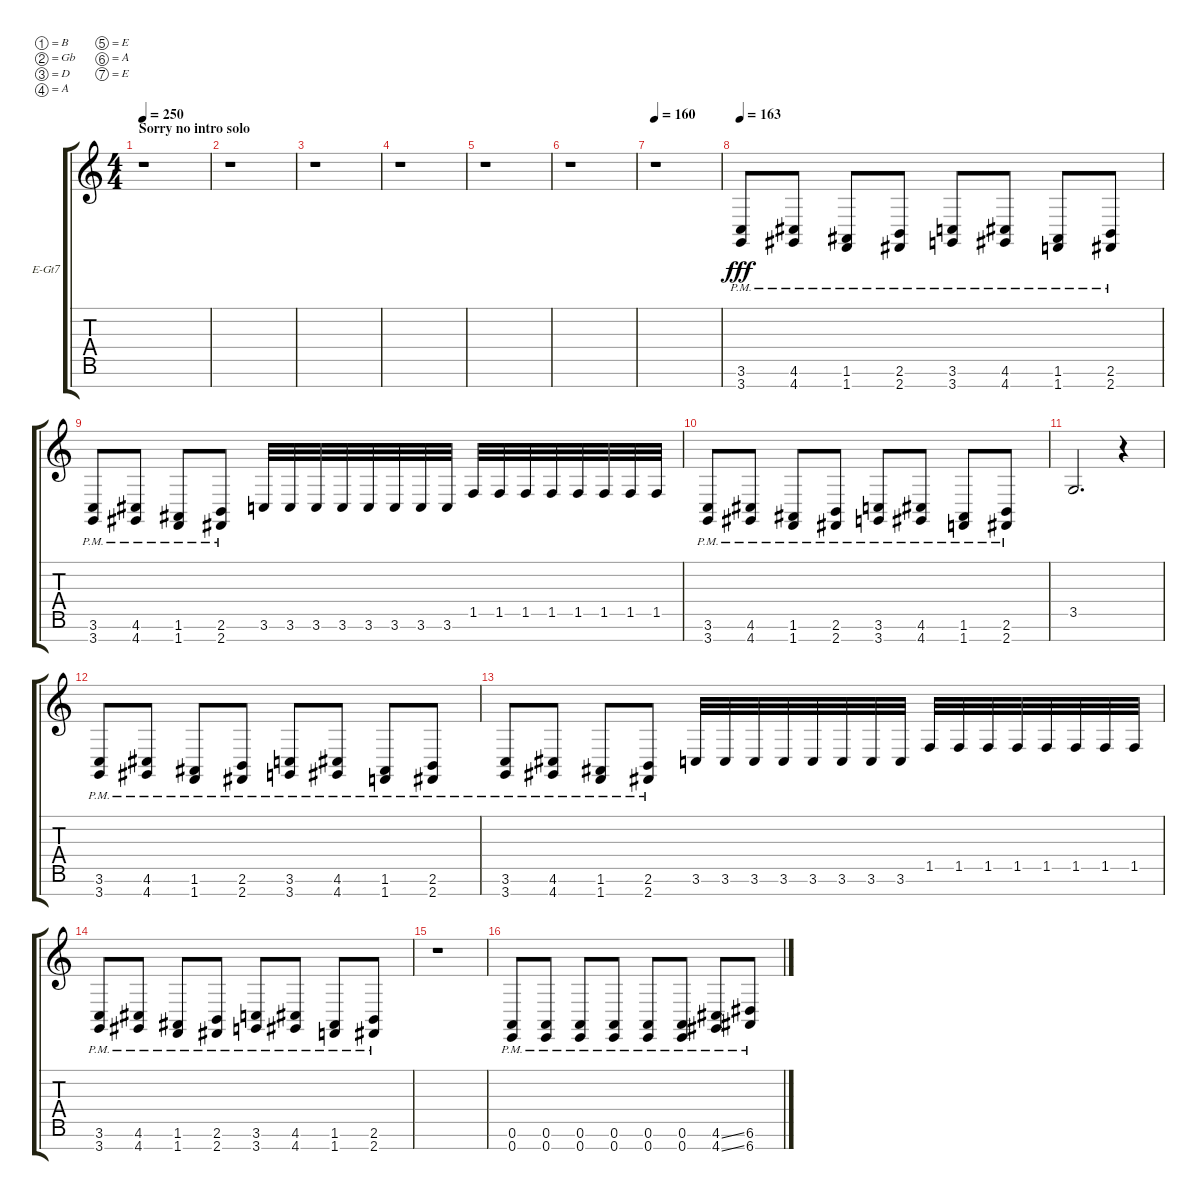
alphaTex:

\defaultSystemsLayout 4
\bracketExtendMode groupsimilarinstruments
\firstSystemTrackNameOrientation horizontal
\otherSystemsTrackNameOrientation horizontal
\track ("Electric Guitar" "E-Gt7") {instrument distortionguitar}
\staff {score tabs}
\tuning (B3 Gb3 D3 A2 E2 A1 E1)
\ts (4 4)
\section ("" "Sorry no intro solo ")
\tempo 250
\clef g2
\ks c
r.1{dy fff instrument distortionguitar} |
\section ("" "")
r.1 |
r.1 |
r.1 |
r.1 |
r.1 |
\tempo 160
r.1 |
\tempo 163
\scale
0.333333 (3.7{pm} 3.6{pm}).8 (4.6{pm} 4.7{pm}).8 (1.7{pm} 1.6{pm}).8 (2.6{pm} 2.7{pm}).8 (3.7{pm} 3.6{pm}).8 (4.6{pm} 4.7{pm}).8 (1.7{pm} 1.6{pm}).8 (2.6{pm} 2.7{pm}).8 |
\scale
0.333333 (3.7{pm} 3.6{pm}).8 (4.6{pm} 4.7{pm}).8 (1.7{pm} 1.6{pm}).8 (2.6{pm} 2.7{pm}).8 3.6.32 3.6.32 3.6.32 3.6.32 3.6.32 3.6.32 3.6.32 3.6.32 1.5.32 1.5.32 1.5.32 1.5.32 1.5.32 1.5.32 1.5.32 1.5.32 |
\scale
0.333333 (3.7{pm} 3.6{pm}).8 (4.6{pm} 4.7{pm}).8 (1.7{pm} 1.6{pm}).8 (2.6{pm} 2.7{pm}).8 (3.7{pm} 3.6{pm}).8 (4.6{pm} 4.7{pm}).8 (1.7{pm} 1.6{pm}).8 (2.6{pm} 2.7{pm}).8 |
\scale
0.333333 3.5.2{d} r.4 |
\scale
0.333333 (3.7{pm} 3.6{pm}).8 (4.6{pm} 4.7{pm}).8 (1.7{pm} 1.6{pm}).8 (2.6{pm} 2.7{pm}).8 (3.7{pm} 3.6{pm}).8 (4.6{pm} 4.7{pm}).8 (1.7{pm} 1.6{pm}).8 (2.6{pm} 2.7{pm}).8 |
\scale
0.333333 (3.7{pm} 3.6{pm}).8 (4.6{pm} 4.7{pm}).8 (1.7{pm} 1.6{pm}).8 (2.6{pm} 2.7{pm}).8 3.6.32 3.6.32 3.6.32 3.6.32 3.6.32 3.6.32 3.6.32 3.6.32 1.5.32 1.5.32 1.5.32 1.5.32 1.5.32 1.5.32 1.5.32 1.5.32 |
\scale
0.333333 (3.7{pm} 3.6{pm}).8 (4.6{pm} 4.7{pm}).8 (1.7{pm} 1.6{pm}).8 (2.6{pm} 2.7{pm}).8 (3.7{pm} 3.6{pm}).8 (4.6{pm} 4.7{pm}).8 (1.7{pm} 1.6{pm}).8 (2.6{pm} 2.7{pm}).8 |
\scale
0.333333 r.1 |
\scale
0.333333 (0.7{pm} 0.6{pm}).8 (0.6{pm} 0.7{pm}).8 (0.7{pm} 0.6{pm}).8 (0.6{pm} 0.7{pm}).8 (0.7{pm} 0.6{pm}).8 (0.6{pm} 0.7{pm}).8 (4.7{ss pm} 4.6{ss pm}).8 (6.7{pm} 6.6{pm}).8
